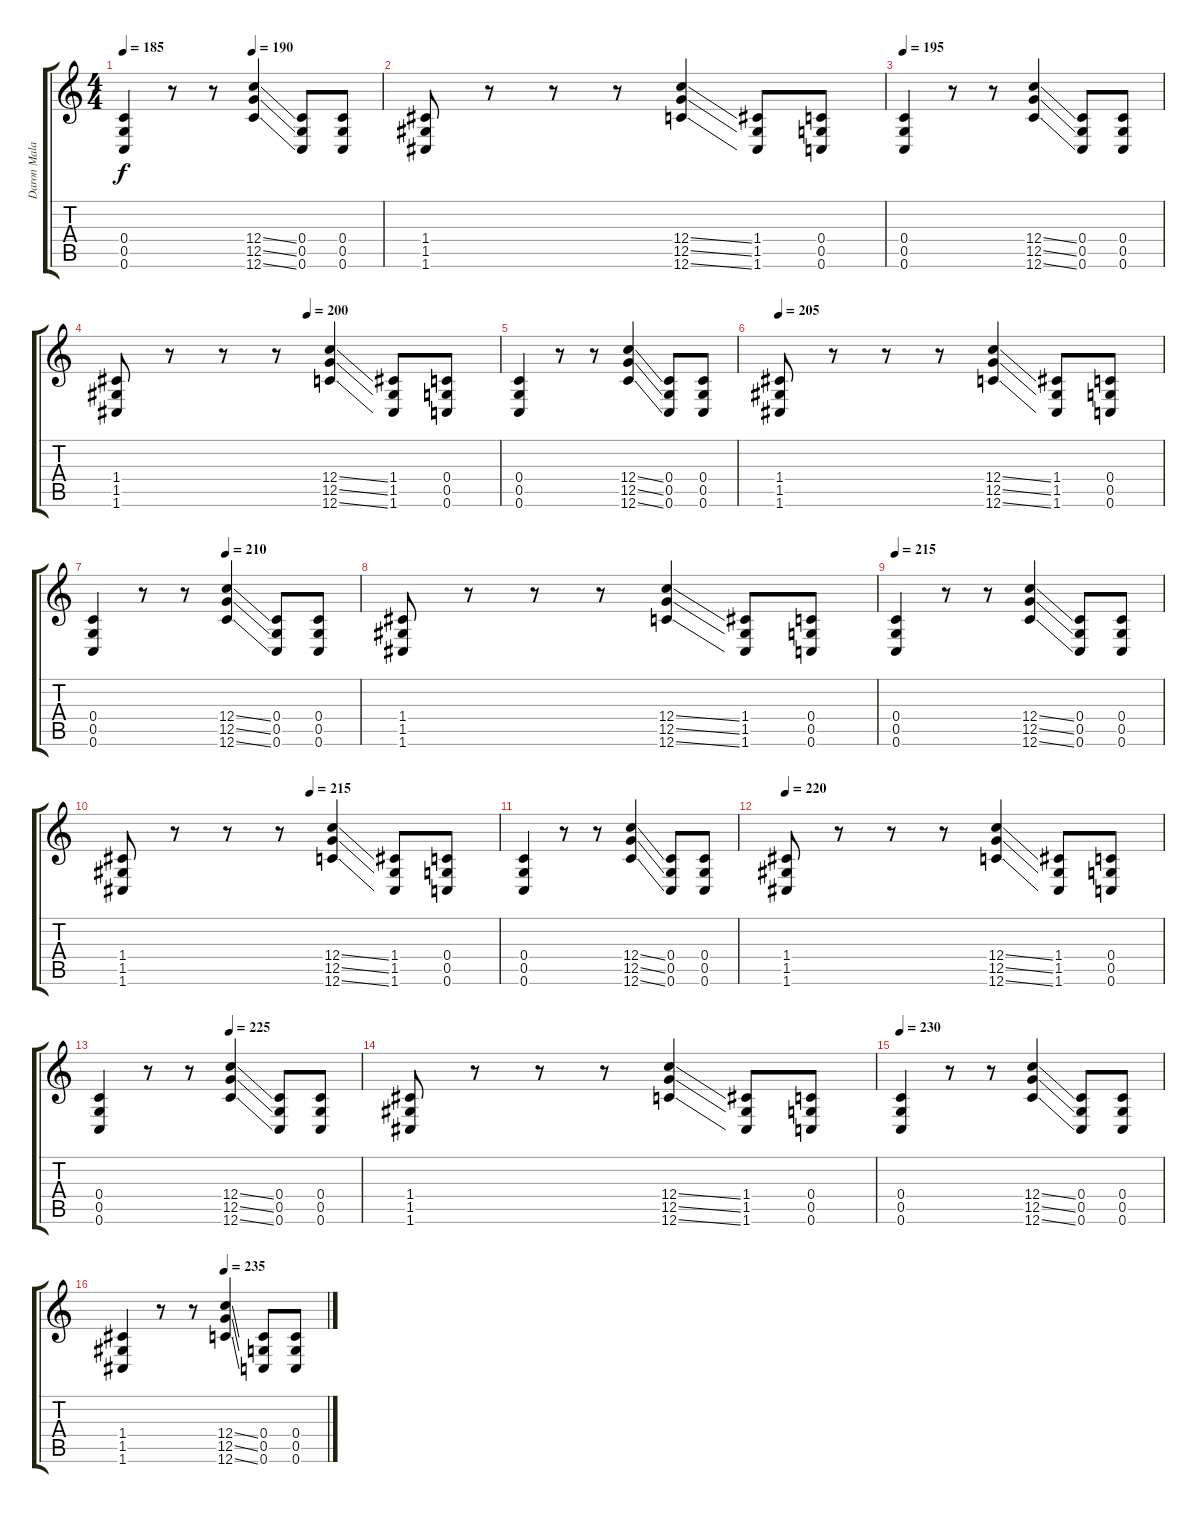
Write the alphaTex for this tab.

\track ("Daron Malakian" "Daron Mala") {instrument overdrivenguitar}
\staff {score tabs}
\tuning (D4 A3 F3 C3 G2 C2) {hide}
\ts (4 4)
\tempo 185
\tempo (190 0.5)
\clef g2
\ks c
(0.4 0.5 0.6).4{dy f} r.8 r.8 (12.4{ss} 12.5{ss} 12.6{ss}).4 (0.4 0.5 0.6).8 (0.4 0.5 0.6).8 |
(1.4 1.5 1.6).8 r.8 r.8 r.8 (12.4{ss} 12.5{ss} 12.6{ss}).4 (1.4 1.5 1.6).8 (0.4 0.5 0.6).8 |
\tempo 195
(0.4 0.5 0.6).4 r.8 r.8 (12.4{ss} 12.5{ss} 12.6{ss}).4 (0.4 0.5 0.6).8 (0.4 0.5 0.6).8 |
\tempo (200 0.5)
(1.4 1.5 1.6).8 r.8 r.8 r.8 (12.4{ss} 12.5{ss} 12.6{ss}).4 (1.4 1.5 1.6).8 (0.4 0.5 0.6).8 |
(0.4 0.5 0.6).4 r.8 r.8 (12.4{ss} 12.5{ss} 12.6{ss}).4 (0.4 0.5 0.6).8 (0.4 0.5 0.6).8 |
\tempo 205
(1.4 1.5 1.6).8 r.8 r.8 r.8 (12.4{ss} 12.5{ss} 12.6{ss}).4 (1.4 1.5 1.6).8 (0.4 0.5 0.6).8 |
\tempo (210 0.5)
(0.4 0.5 0.6).4 r.8 r.8 (12.4{ss} 12.5{ss} 12.6{ss}).4 (0.4 0.5 0.6).8 (0.4 0.5 0.6).8 |
(1.4 1.5 1.6).8 r.8 r.8 r.8 (12.4{ss} 12.5{ss} 12.6{ss}).4 (1.4 1.5 1.6).8 (0.4 0.5 0.6).8 |
\tempo 215
(0.4 0.5 0.6).4 r.8 r.8 (12.4{ss} 12.5{ss} 12.6{ss}).4 (0.4 0.5 0.6).8 (0.4 0.5 0.6).8 |
\tempo (215 0.5)
(1.4 1.5 1.6).8 r.8 r.8 r.8 (12.4{ss} 12.5{ss} 12.6{ss}).4 (1.4 1.5 1.6).8 (0.4 0.5 0.6).8 |
(0.4 0.5 0.6).4 r.8 r.8 (12.4{ss} 12.5{ss} 12.6{ss}).4 (0.4 0.5 0.6).8 (0.4 0.5 0.6).8 |
\tempo 220
(1.4 1.5 1.6).8 r.8 r.8 r.8 (12.4{ss} 12.5{ss} 12.6{ss}).4 (1.4 1.5 1.6).8 (0.4 0.5 0.6).8 |
\tempo (225 0.5)
(0.4 0.5 0.6).4 r.8 r.8 (12.4{ss} 12.5{ss} 12.6{ss}).4 (0.4 0.5 0.6).8 (0.4 0.5 0.6).8 |
(1.4 1.5 1.6).8 r.8 r.8 r.8 (12.4{ss} 12.5{ss} 12.6{ss}).4 (1.4 1.5 1.6).8 (0.4 0.5 0.6).8 |
\tempo 230
(0.4 0.5 0.6).4 r.8 r.8 (12.4{ss} 12.5{ss} 12.6{ss}).4 (0.4 0.5 0.6).8 (0.4 0.5 0.6).8 |
\tempo (235 0.5)
(1.4 1.5 1.6).4 r.8 r.8 (12.4{ss} 12.5{ss} 12.6{ss}).4 (0.4 0.5 0.6).8 (0.4 0.5 0.6).8
